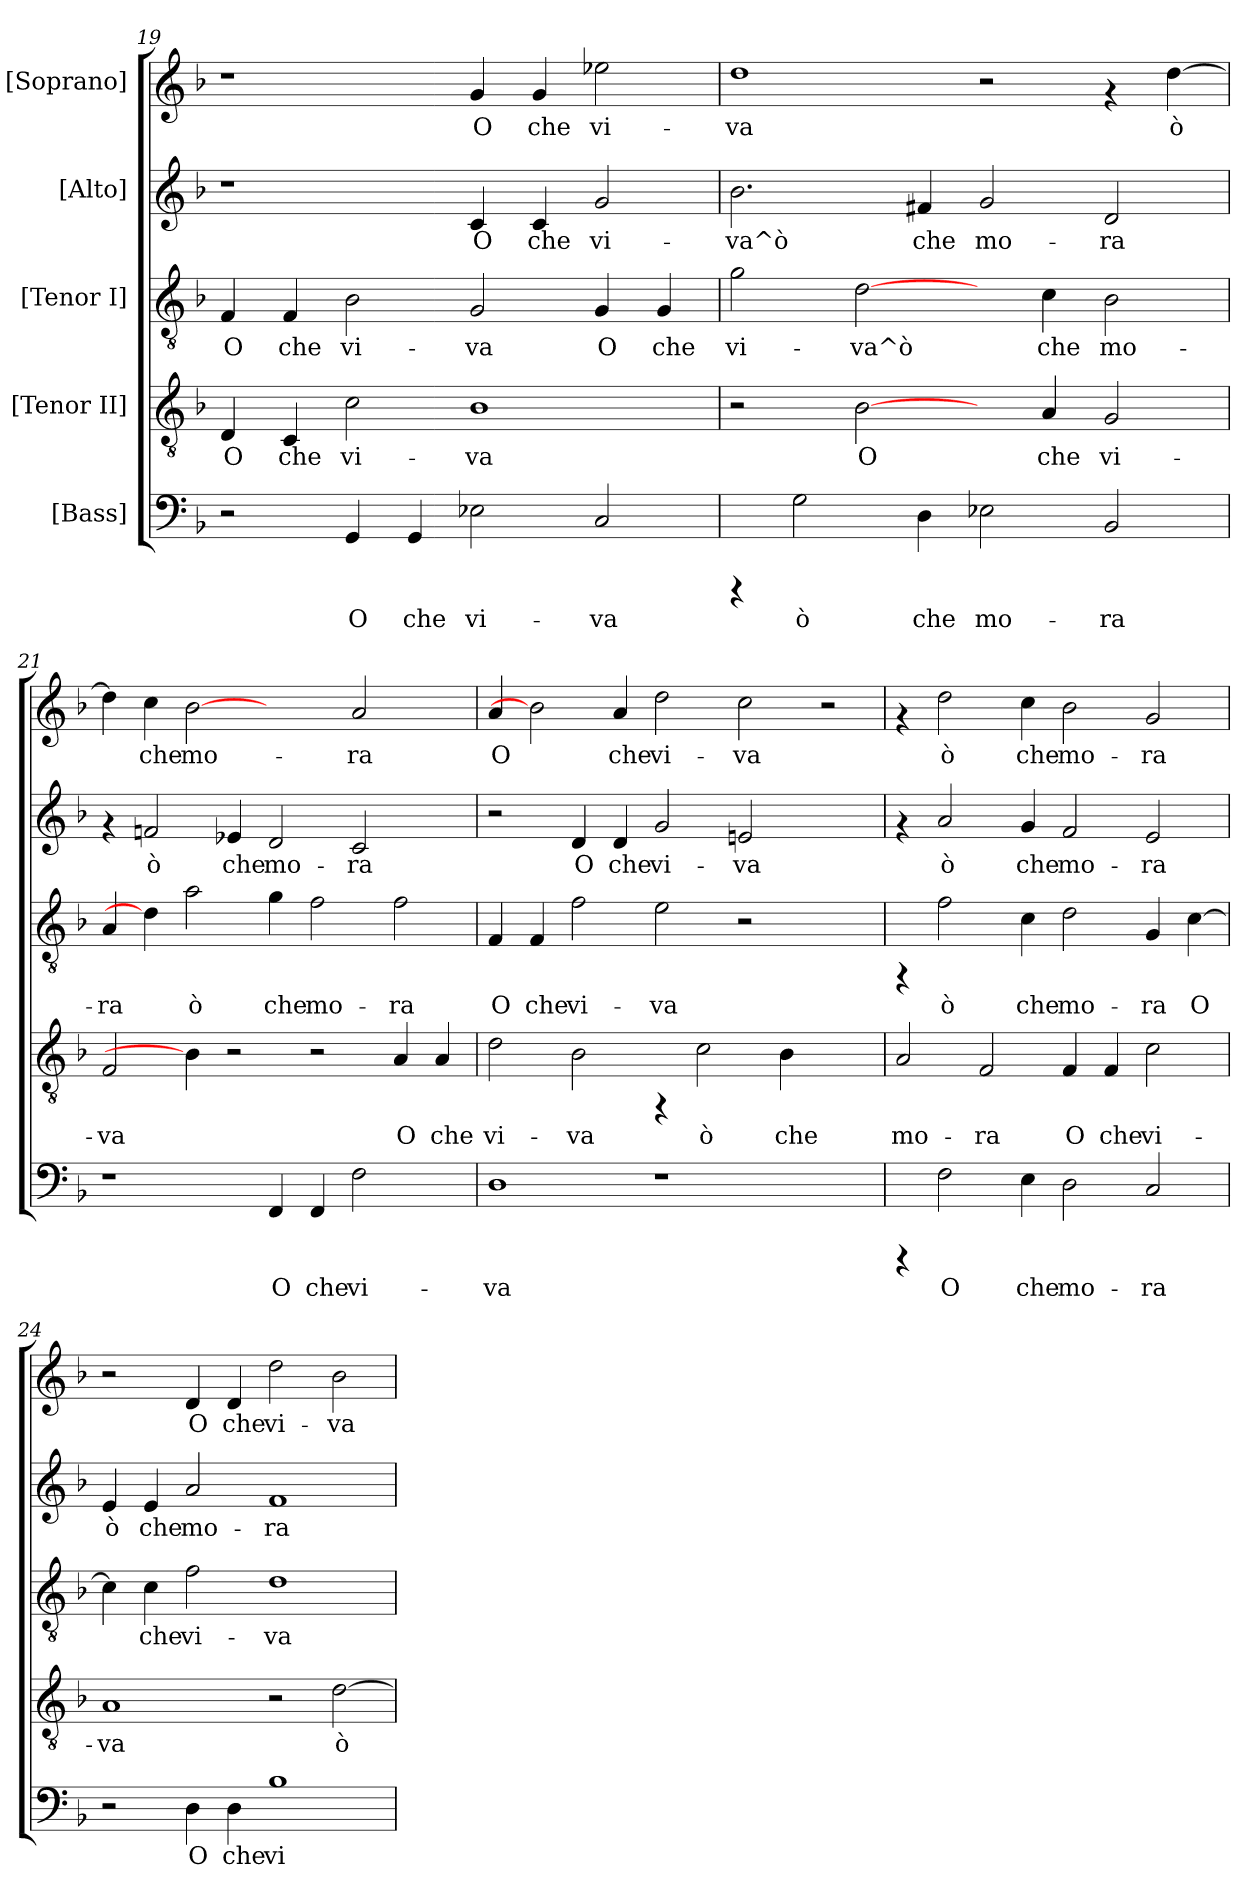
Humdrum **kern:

**kern	**text	**kern	**text	**kern	**text	**kern	**text	**kern	**text
*part5	*part5	*part4	*part4	*part3	*part3	*part2	*part2	*part1	*part1
*staff5	*staff5	*staff4	*staff4	*staff3	*staff3	*staff2	*staff2	*staff1	*staff1
*I"[Bass]	*	*I"[Tenor II]	*	*I"[Tenor I]	*	*I"[Alto]	*	*I"[Soprano]	*
*clefF4	*	*clefGv2	*	*clefGv2	*	*clefG2	*	*clefG2	*
*k[b-]	*	*k[b-]	*	*k[b-]	*	*k[b-]	*	*k[b-]	*
*F:	*	*F:	*	*F:	*	*F:	*	*F:	*
=19	=19	=19	=19	=19	=19	=19	=19	=19	=19
!	!	!	!LO:LY:b:cj	!	!LO:LY:b:cj	!	!	!	!
2r	.	4D/	O	4F/	O	1r	.	1r	.
!	!	!	!LO:LY:b:cj	!	!LO:LY:b:cj	!	!	!	!
.	.	4C/	che	4F/	che	.	.	.	.
!	!LO:LY:b:cj	!	!LO:LY:b:cj	!	!LO:LY:b:cj	!	!	!	!
4GG/	O	2c\	vi-	2B-\	vi-	.	.	.	.
!	!LO:LY:b:cj	!	!	!	!	!	!	!	!
4GG/	che	.	.	.	.	.	.	.	.
!	!LO:LY:b:cj	!	!LO:LY:b:cj	!	!LO:LY:b:cj	!	!LO:LY:b:cj	!	!LO:LY:b:cj
2E-X\	vi-	1B-	-va	2G/	-va	4c/	O	4g/	O
!	!	!	!	!	!	!	!LO:LY:b:cj	!	!LO:LY:b:cj
.	.	.	.	.	.	4c/	che	4g/	che
!	!LO:LY:b:cj	!	!	!	!LO:LY:b:cj	!	!LO:LY:b:cj	!	!LO:LY:b:cj
2C/	-va	.	.	4G/	O	2g/	vi-	2ee-X\	vi-
!	!	!	!	!	!LO:LY:b:cj	!	!	!	!
.	.	.	.	4G/	che	.	.	.	.
!!LO:PB:g=z
=20	=20	=20	=20	=20	=20	=20	=20	=20	=20
!	!	!	!	!	!LO:LY:b:cj	!	!LO:LY:b:cj	!	!LO:LY:b:cj
4rCCC	.	2r	.	2g\	vi-	2.b-\	-va^ò	1dd	-va
!	!LO:LY:b:cj	!	!	!	!	!	!	!	!
2G\	ò	.	.	.	.	.	.	.	.
!	!	!	!LO:LY:b:cj	!	!LO:LY:b:cj	!	!	!	!
.	.	[2B-\	O	[2d\	-va^ò	.	.	.	.
!	!LO:LY:b:cj	!	!	!	!	!	!LO:LY:b:cj	!	!
4D\	che	.	.	.	.	4f#X/	che	.	.
!	!LO:LY:b:cj	!	!	!	!	!	!LO:LY:b:cj	!	!
2E-X\	mo-	4ryy	.	4ryy	.	2g/	mo-	2r	.
!	!	!	!LO:LY:b:cj	!	!LO:LY:b:cj	!	!	!	!
.	.	4A/	che	4c\	che	.	.	.	.
!	!LO:LY:b:cj	!	!LO:LY:b:cj	!	!LO:LY:b:cj	!	!LO:LY:b:cj	!	!
2BB-/	-ra	2G/	vi-	2B-\	mo-	2d/	-ra	4rf	.
!	!	!	!	!	!	!	!	!	!LO:LY:b:cj
.	.	.	.	.	.	.	.	[>4dd\	ò
=21	=21	=21	=21	=21	=21	=21	=21	=21	=21
!	!	!	!LO:LY:b:cj	!	!LO:LY:b:cj	!	!	!	!LO:LY:b:cj
1r	.	2F/	-va	4A/	-ra	4rf	.	4dd\]	.
!	!	!	!	!	!	!	!LO:LY:b:cj	!	!LO:LY:b:cj
.	.	.	.	4d\]	.	2fn/	ò	4cc\	che
!	!	!	!	!	!LO:LY:b:cj	!	!	!	!LO:LY:b:cj
.	.	4B-\]	.	2a\	ò	.	.	[2b-	mo-
!	!	!	!	!	!	!	!LO:LY:b:cj	!	!
.	.	2r	.	.	.	4e-X/	che	.	.
!	!LO:LY:b:cj	!	!	!	!LO:LY:b:cj	!	!LO:LY:b:cj	!	!
4FF/	O	.	.	4g\	che	2d/	mo-	2ryy	.
!	!LO:LY:b:cj	!	!	!	!LO:LY:b:cj	!	!	!	!
4FF/	che	2r	.	2f\	mo-	.	.	.	.
!	!LO:LY:b:cj	!	!	!	!	!	!LO:LY:b:cj	!	!LO:LY:b:cj
2F\	vi-	.	.	.	.	2c/	-ra	2a/	-ra
!	!	!	!LO:LY:b:cj	!	!LO:LY:b:cj	!	!	!	!
.	.	4A/	O	2f\	-ra	.	.	.	.
!	!	!	!LO:LY:b:cj	!	!	!	!	!	!
4ryy	.	4A/	che	.	.	4ryy	.	4ryy	.
=22	=22	=22	=22	=22	=22	=22	=22	=22	=22
!	!LO:LY:b:cj	!	!LO:LY:b:cj	!	!LO:LY:b:cj	!	!	!	!LO:LY:b:cj
1D	-va	2d\	vi-	4F/	O	2r	.	4a/	O
!	!	!	!	!	!LO:LY:b:cj	!	!	!	!
.	.	.	.	4F/	che	.	.	2b-]	.
!	!	!	!LO:LY:b:cj	!	!LO:LY:b:cj	!	!LO:LY:b:cj	!	!
.	.	2B-\	-va	2f\	vi-	4d/	O	.	.
!	!	!	!	!	!	!	!LO:LY:b:cj	!	!LO:LY:b:cj
.	.	.	.	.	.	4d/	che	4a/	che
!	!	!	!	!	!LO:LY:b:cj	!	!LO:LY:b:cj	!	!LO:LY:b:cj
1r	.	4rFF	.	2e\	-va	2g/	vi-	2dd\	vi-
!	!	!	!LO:LY:b:cj	!	!	!	!	!	!
.	.	2c\	ò	.	.	.	.	.	.
!	!	!	!	!	!	!	!LO:LY:b:cj	!	!LO:LY:b:cj
.	.	.	.	2r	.	2en/	-va	2cc\	-va
!	!	!	!LO:LY:b:cj	!	!	!	!	!	!
.	.	4B-\	che	.	.	.	.	.	.
2ryy	.	2ryy	.	2ryy	.	2ryy	.	2r	.
!!LO:PB:g=z
=23	=23	=23	=23	=23	=23	=23	=23	=23	=23
!	!	!	!LO:LY:b:cj	!	!	!	!	!	!
4rCCC	.	2A/	mo-	4rFF	.	4rf	.	4rf	.
!	!LO:LY:b:cj	!	!	!	!LO:LY:b:cj	!	!LO:LY:b:cj	!	!LO:LY:b:cj
2F\	O	.	.	2f\	ò	2a/	ò	2dd\	ò
!	!	!	!LO:LY:b:cj	!	!	!	!	!	!
.	.	2F/	-ra	.	.	.	.	.	.
!	!LO:LY:b:cj	!	!	!	!LO:LY:b:cj	!	!LO:LY:b:cj	!	!LO:LY:b:cj
4E\	che	.	.	4c\	che	4g/	che	4cc\	che
!	!LO:LY:b:cj	!	!LO:LY:b:cj	!	!LO:LY:b:cj	!	!LO:LY:b:cj	!	!LO:LY:b:cj
2D\	mo-	4F/	O	2d\	mo-	2f/	mo-	2b-\	mo-
!	!	!	!LO:LY:b:cj	!	!	!	!	!	!
.	.	4F/	che	.	.	.	.	.	.
!	!LO:LY:b:cj	!	!LO:LY:b:cj	!	!LO:LY:b:cj	!	!LO:LY:b:cj	!	!LO:LY:b:cj
2C/	-ra	2c\	vi-	4G/	-ra	2e/	-ra	2g/	-ra
!	!	!	!	!	!LO:LY:b:cj	!	!	!	!
.	.	.	.	[>4c\	O	.	.	.	.
=24	=24	=24	=24	=24	=24	=24	=24	=24	=24
!	!	!	!LO:LY:b:cj	!	!LO:LY:b:cj	!	!LO:LY:b:cj	!	!
2r	.	1A	-va	4c\]	.	4e/	ò	2r	.
!	!	!	!	!	!LO:LY:b:cj	!	!LO:LY:b:cj	!	!
.	.	.	.	4c\	che	4e/	che	.	.
!	!LO:LY:b:cj	!	!	!	!LO:LY:b:cj	!	!LO:LY:b:cj	!	!LO:LY:b:cj
4D\	O	.	.	2f\	vi-	2a/	mo-	4d/	O
!	!LO:LY:b:cj	!	!	!	!	!	!	!	!LO:LY:b:cj
4D\	che	.	.	.	.	.	.	4d/	che
!	!LO:LY:b:cj	!	!	!	!LO:LY:b:cj	!	!LO:LY:b:cj	!	!LO:LY:b:cj
1B-	vi-	2r	.	1d	-va	1f	-ra	2dd\	vi-
!	!	!	!LO:LY:b:cj	!	!	!	!	!	!LO:LY:b:cj
.	.	[>2d\	ò	.	.	.	.	2b-\	-va
=	=	=	=	=	=	=	=	=	=
*-	*-	*-	*-	*-	*-	*-	*-	*-	*-
